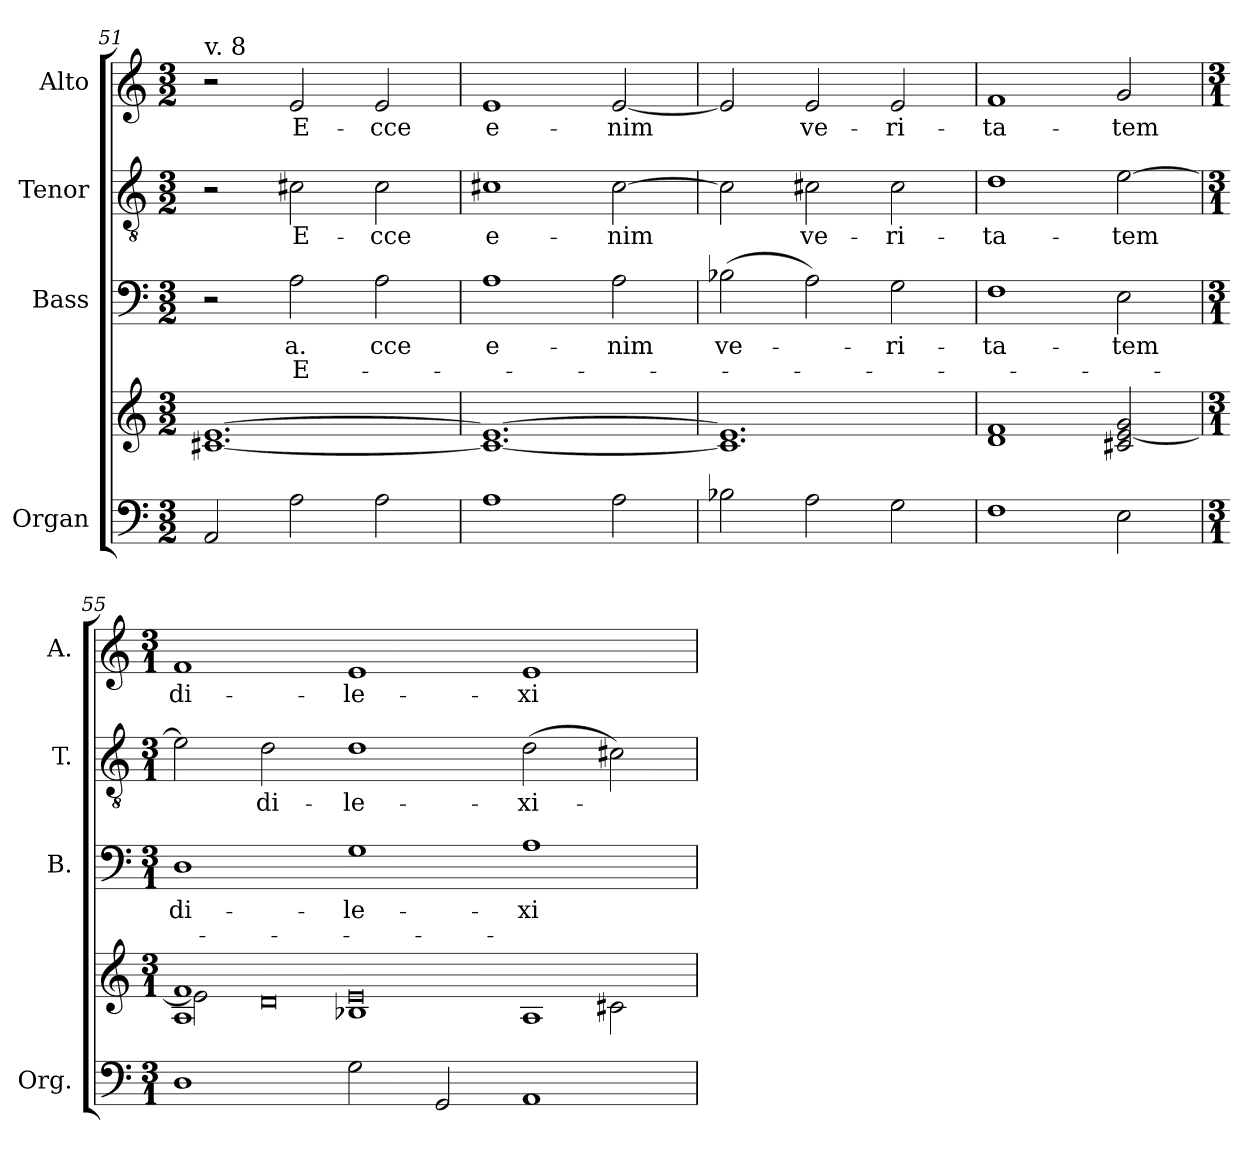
**kern	**kern	**kern	**text	**text	**kern	**text	**kern	**text
*part4	*part4	*part3	*part3	*part3	*part2	*part2	*part1	*part1
*staff5	*staff4	*staff3	*staff3	*staff3	*staff2	*staff2	*staff1	*staff1
*I"Organ	*	*I"Bass	*	*	*I"Tenor	*	*I"Alto	*
*I'Org.	*	*I'B.	*	*	*I'T.	*	*I'A.	*
!!LO:LB:g=z
*clefF4	*clefG2	*clefF4	*	*	*clefGv2	*	*clefG2	*
*	*	*	*	*	*ITrd7c12	*	*	*
*k[]	*k[]	*k[]	*	*	*k[]	*	*k[]	*
*C:	*C:	*C:	*	*	*C:	*	*C:	*
*M3/2	*M3/2	*M3/2	*	*	*M3/2	*	*M3/2	*
=51	=51	=51	=51	=51	=51	=51	=51	=51
!	!	!	!	!	!	!	!LO:TX:a:t=v. 8	!
2AAi/	[1.c#Xi [1.ei	2r	.	.	2r	.	2r	.
!	!	!	!LO:LY:b:color=#000000	!LO:LY:b:color=#000000	!	!	!	!
!	!	!	!	!	!	!LO:LY:b:color=#000000	!	!
!	!	!	!	!	!	!	!	!LO:LY:b:color=#000000
2Ai\	.	2Ai\	a.	E-	2C#Xi\	E-	2ei/	E-
!	!	!	!LO:LY:b:color=#000000	!	!	!	!	!
!	!	!	!	!	!	!LO:LY:b:color=#000000	!	!
!	!	!	!	!	!	!	!	!LO:LY:b:color=#000000
2Ai\	.	2Ai\	-cce	.	2C#i\	-cce	2ei/	-cce
=52	=52	=52	=52	=52	=52	=52	=52	=52
!	!	!	!LO:LY:b:color=#000000	!	!	!	!	!
!	!	!	!	!	!	!LO:LY:b:color=#000000	!	!
!	!	!	!	!	!	!	!	!LO:LY:b:color=#000000
1Ai	1.c#i_ 1.ei_	1Ai	e-	.	1C#Xi	e-	1ei	e-
!	!	!	!LO:LY:b:color=#000000	!	!	!	!	!
!	!	!	!	!	!	!LO:LY:b:color=#000000	!	!
!	!	!	!	!	!	!	!	!LO:LY:b:color=#000000
2Ai\	.	2Ai\	-nim	.	[2C#i\	-nim	[2ei/	-nim
=53	=53	=53	=53	=53	=53	=53	=53	=53
!	!	!	!LO:LY:b:color=#000000	!	!	!	!	!
2B-Xi\	1.c#i] 1.ei]	(2B-Xi\	ve-	.	2C#i\]	.	2ei/]	.
!	!	!	!	!	!	!LO:LY:b:color=#000000	!	!
!	!	!	!	!	!	!	!	!LO:LY:b:color=#000000
2Ai\	.	2Ai\)	.	.	2C#Xi\	ve-	2ei/	ve-
!	!	!	!LO:LY:b:color=#000000	!	!	!	!	!
!	!	!	!	!	!	!LO:LY:b:color=#000000	!	!
!	!	!	!	!	!	!	!	!LO:LY:b:color=#000000
2Gi\	.	2Gi\	-ri-	.	2C#i\	-ri-	2ei/	-ri-
=54	=54	=54	=54	=54	=54	=54	=54	=54
!	!	!	!LO:LY:b:color=#000000	!	!	!	!	!
!	!	!	!	!	!	!LO:LY:b:color=#000000	!	!
!	!	!	!	!	!	!	!	!LO:LY:b:color=#000000
1Fi	1di 1fi	1Fi	-ta-	.	1Di	-ta-	1fi	-ta-
!	!	!	!LO:LY:b:color=#000000	!	!	!	!	!
!	!	!	!	!	!	!LO:LY:b:color=#000000	!	!
!	!	!	!	!	!	!	!	!LO:LY:b:color=#000000
2Ei\	2c#Xi/ [2ei 2gi	2Ei\	-tem	.	[2Ei\	-tem	2gi/	-tem
=55	=55	=55	=55	=55	=55	=55	=55	=55
*M3/1	*M3/1	*M3/1	*	*	*M3/1	*	*M3/1	*
*	*^	*	*	*	*	*	*	*
*	*	*^	*	*	*	*	*	*	*
!	!	!	!	!	!LO:LY:b:color=#000000	!	!	!	!	!
!	!	!	!	!	!	!	!	!	!	!LO:LY:b:color=#000000
1Di	1Ai 1fi	2ei\]	1ryy	1Di	di-	.	2Ei\]	.	1fi	di-
!	!	!	!	!	!	!	!	!LO:LY:b:color=#000000	!	!
.	.	0di	.	.	.	.	2Di\	di-	.	.
!	!	!	!	!	!LO:LY:b:color=#000000	!	!	!	!	!
!	!	!	!	!	!	!	!	!LO:LY:b:color=#000000	!	!
!	!	!	!	!	!	!	!	!	!	!LO:LY:b:color=#000000
2Gi\	1B-Xi	.	0ei	1Gi	-le-	.	1Di	-le-	1ei	-le-
2GGi/	.	.	.	.	.	.	.	.	.	.
!	!	!	!	!	!LO:LY:b:color=#000000	!	!	!	!	!
!	!	!	!	!	!	!	!	!LO:LY:b:color=#000000	!	!
!	!	!	!	!	!	!	!	!	!	!LO:LY:b:color=#000000
1AAi	1Ai	.	.	1Ai	-xi-	.	(2Di\	-xi-	1ei	-xi-
.	.	2c#Xi\	.	.	.	.	2C#Xi\)	.	.	.
*	*v	*v	*v	*	*	*	*	*	*	*
=	=	=	=	=	=	=	=	=
*-	*-	*-	*-	*-	*-	*-	*-	*-
